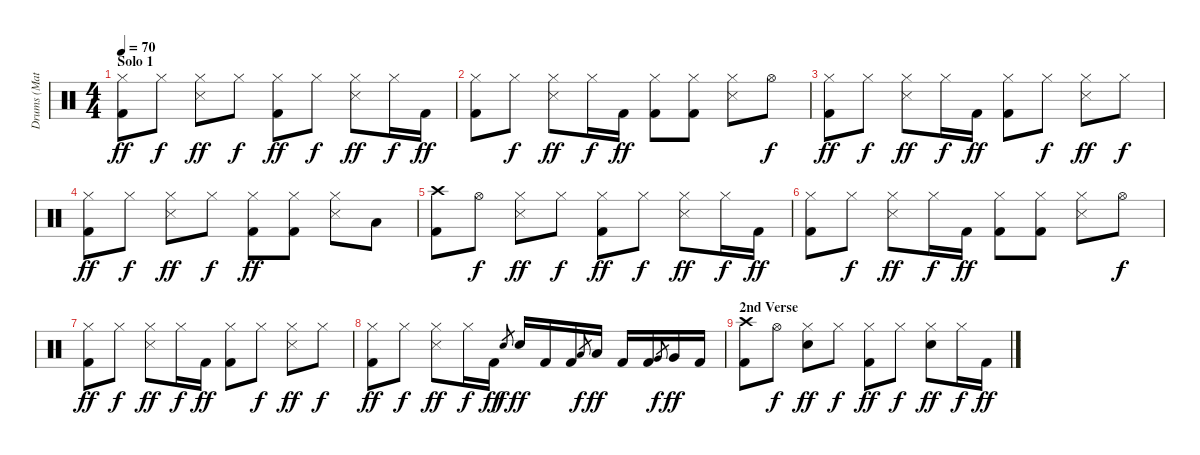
\track ("Drums (Matt)" "Drums (Mat") {instrument percussion}
\staff {score}
\articulation defaults
\ts (4 4)
\section ("" "Solo 1")
\tempo 70
\clef neutral
\ks c
("Hi-Hat (closed)" "Kick (hit) 2").8{dy ff} "Hi-Hat (closed)".8{dy f} ("Hi-Hat (closed)" "Snare (side stick) 3").8{dy ff} "Hi-Hat (closed)".8{dy f} ("Hi-Hat (closed)" "Kick (hit) 2").8{dy ff} "Hi-Hat (closed)".8{dy f} ("Hi-Hat (closed)" "Snare (side stick) 3").8{dy ff} "Hi-Hat (closed)".16{dy f} "Kick (hit) 2".16{dy ff} |
("Hi-Hat (closed)" "Kick (hit) 2").8 "Hi-Hat (closed)".8{dy f} ("Hi-Hat (closed)" "Snare (side stick) 3").8{dy ff} "Hi-Hat (closed)".16{dy f} "Kick (hit) 2".16{dy ff} ("Hi-Hat (closed)" "Kick (hit) 2").8 ("Hi-Hat (closed)" "Kick (hit) 2").8 ("Hi-Hat (closed)" "Snare (side stick) 3").8 "Hi-Hat (open)".8{dy f} |
("Hi-Hat (closed)" "Kick (hit) 2").8{dy ff} "Hi-Hat (closed)".8{dy f} ("Hi-Hat (closed)" "Snare (side stick) 3").8{dy ff} "Hi-Hat (closed)".16{dy f} "Kick (hit) 2".16{dy ff} ("Hi-Hat (closed)" "Kick (hit) 2").8 "Hi-Hat (closed)".8{dy f} ("Hi-Hat (closed)" "Snare (side stick) 3").8{dy ff} "Hi-Hat (closed)".8{dy f} |
("Hi-Hat (closed)" "Kick (hit) 2").8{dy ff} "Hi-Hat (closed)".8{dy f} ("Hi-Hat (closed)" "Snare (side stick) 3").8{dy ff} "Hi-Hat (closed)".8{dy f} ("Hi-Hat (closed)" "Kick (hit) 2").8{dy ff} ("Hi-Hat (closed)" "Kick (hit) 2").8 ("Hi-Hat (closed)" "Snare (side stick) 3").8 "Low Tom (hit)".8 |
("Crash high (hit)" "Kick (hit) 2").8 "Hi-Hat (open)".8{dy f} ("Hi-Hat (closed)" "Snare (side stick) 3").8{dy ff} "Hi-Hat (closed)".8{dy f} ("Hi-Hat (closed)" "Kick (hit) 2").8{dy ff} "Hi-Hat (closed)".8{dy f} ("Hi-Hat (closed)" "Snare (side stick) 3").8{dy ff} "Hi-Hat (closed)".16{dy f} "Kick (hit) 2".16{dy ff} |
("Hi-Hat (closed)" "Kick (hit) 2").8 "Hi-Hat (closed)".8{dy f} ("Hi-Hat (closed)" "Snare (side stick) 3").8{dy ff} "Hi-Hat (closed)".16{dy f} "Kick (hit) 2".16{dy ff} ("Hi-Hat (closed)" "Kick (hit) 2").8 ("Hi-Hat (closed)" "Kick (hit) 2").8 ("Hi-Hat (closed)" "Snare (side stick) 3").8 "Hi-Hat (open)".8{dy f} |
("Hi-Hat (closed)" "Kick (hit) 2").8{dy ff} "Hi-Hat (closed)".8{dy f} ("Hi-Hat (closed)" "Snare (side stick) 3").8{dy ff} "Hi-Hat (closed)".16{dy f} "Kick (hit) 2".16{dy ff} ("Hi-Hat (closed)" "Kick (hit) 2").8 "Hi-Hat (closed)".8{dy f} ("Hi-Hat (closed)" "Snare (side stick) 3").8{dy ff} "Hi-Hat (closed)".8{dy f} |
("Hi-Hat (closed)" "Kick (hit) 2").8{dy ff} "Hi-Hat (closed)".8{dy f} ("Hi-Hat (closed)" "Snare (side stick) 3").8{dy ff} "Hi-Hat (closed)".16{dy f} "Kick (hit) 2".16{dy ff} "Snare (hit) 2".8{gr dy f} "Snare (hit) 2".16{dy ff} "Kick (hit) 2".16 "Kick (hit) 2".16 "Low Tom (hit)".8{gr dy f} "Low Tom (hit)".16{dy ff} "Kick (hit) 2".16 "Kick (hit) 2".16 "Very Low Tom (hit)".8{gr dy f} "Very Low Tom (hit)".16{dy ff} "Kick (hit) 2".16 |
\section ("" "2nd Verse")
("Crash high (hit)" "Kick (hit) 2").8 "Hi-Hat (open)".8{dy f} ("Hi-Hat (closed)" "Snare (hit) 2").8{dy ff} "Hi-Hat (closed)".8{dy f} ("Hi-Hat (closed)" "Kick (hit) 2").8{dy ff} "Hi-Hat (closed)".8{dy f} ("Hi-Hat (closed)" "Snare (hit) 2").8{dy ff} "Hi-Hat (closed)".16{dy f} "Kick (hit) 2".16{dy ff}
